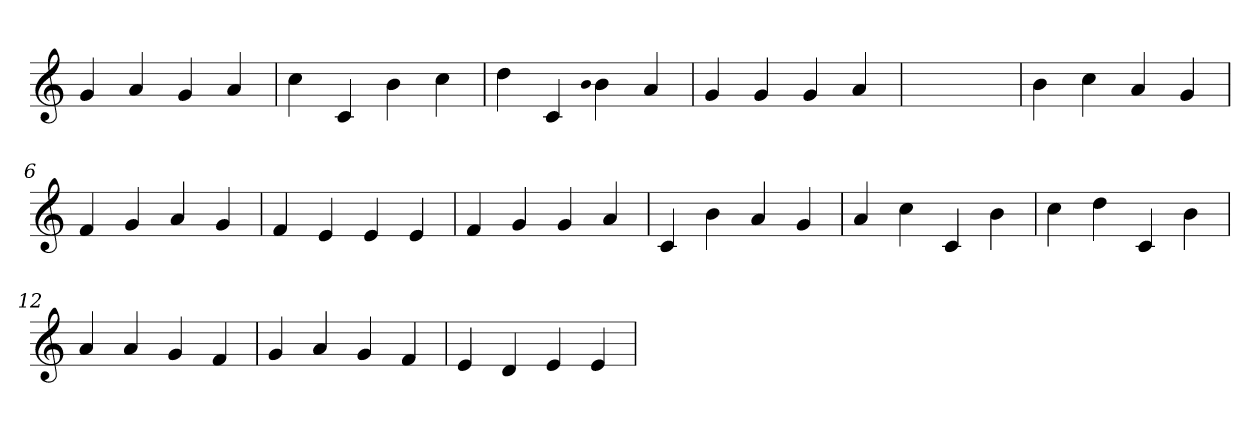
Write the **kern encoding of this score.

**kern
*part1
*staff1
*clefG2
=1
4g
4a
4g
4a
=2
4cc
4c
4b
4cc
=3
4dd
4c
qqb
4b
4a
=4
4g
4g
4g
4a
=5
1ryy
=5
4b
4cc
4a
4g
=6
4f
4g
4a
4g
=7
4f
4e
4e
4e
=8
4f
4g
4g
4a
=9
4c
4b
4a
4g
=10
4a
4cc
4c
4b
=11
4cc
4dd
4c
4b
=12
4a
4a
4g
4f
=13
4g
4a
4g
4f
=14
4e
4d
4e
4e
=
*-
